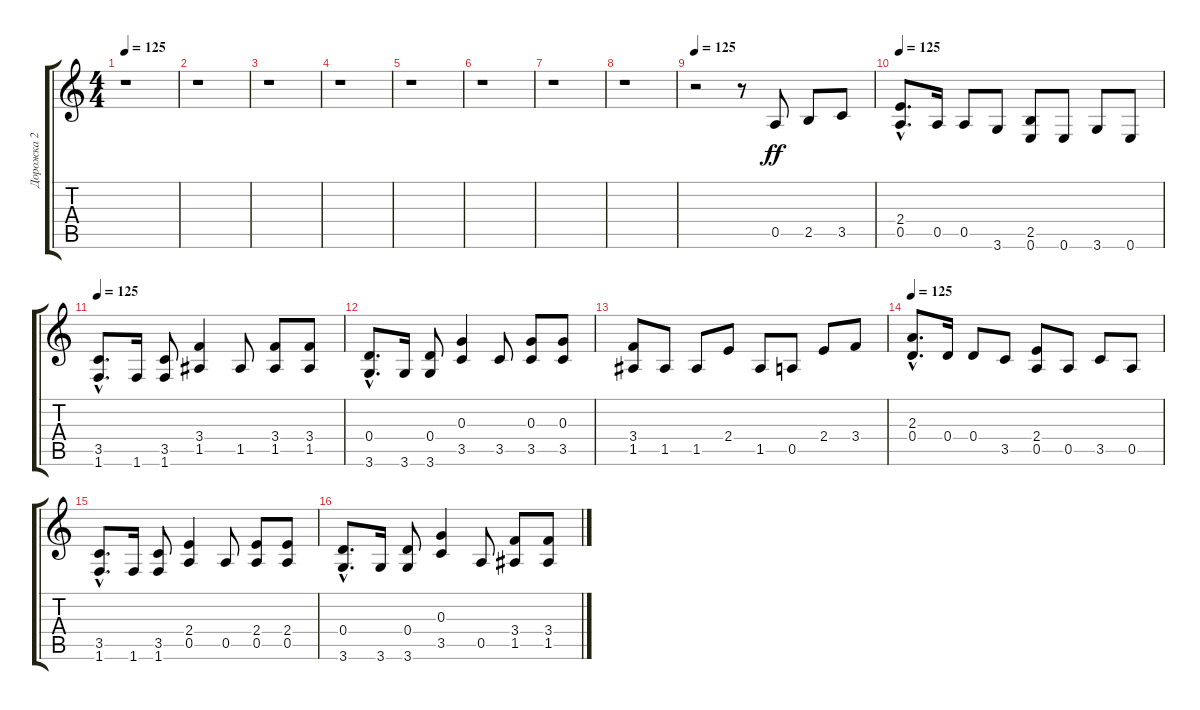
\track ("Дорожка 2" "Дорожка 2") {instrument distortionguitar}
\staff {score tabs}
\tuning (E4 B3 G3 D3 A2 E2) {hide}
\ts (4 4)
\tempo 125
\clef g2
\ks c
r.1{dy ff} |
r.1 |
r.1 |
r.1 |
r.1 |
r.1 |
r.1 |
r.1 |
\tempo 125
r.2 r.8 0.5.8 2.5.8 3.5.8 |
\tempo 125
(2.4{hac} 0.5{hac}).8{d} 0.5.16 0.5.8 3.6.8 (2.5 0.6).8 0.6.8 3.6.8 0.6.8 |
\tempo 125
(3.5{hac} 1.6{hac}).8{d} 1.6.16 (3.5 1.6).8 (3.4 1.5).4 1.5.8 (3.4 1.5).8 (3.4 1.5).8 |
(0.4{hac} 3.6{hac}).8{d} 3.6.16 (0.4 3.6).8 (0.3 3.5).4 3.5.8 (0.3 3.5).8 (0.3 3.5).8 |
(3.4 1.5).8 1.5.8 1.5.8 2.4.8 1.5.8 0.5.8 2.4.8 3.4.8 |
\tempo 125
(2.3{hac} 0.4{hac}).8{d} 0.4.16 0.4.8 3.5.8 (2.4 0.5).8 0.5.8 3.5.8 0.5.8 |
(3.5{hac} 1.6{hac}).8{d} 1.6.16 (3.5 1.6).8 (2.4 0.5).4 0.5.8 (2.4 0.5).8 (2.4 0.5).8 |
(0.4{hac} 3.6{hac}).8{d} 3.6.16 (0.4 3.6).8 (0.3 3.5).4 0.5.8 (3.4 1.5).8 (3.4 1.5).8
